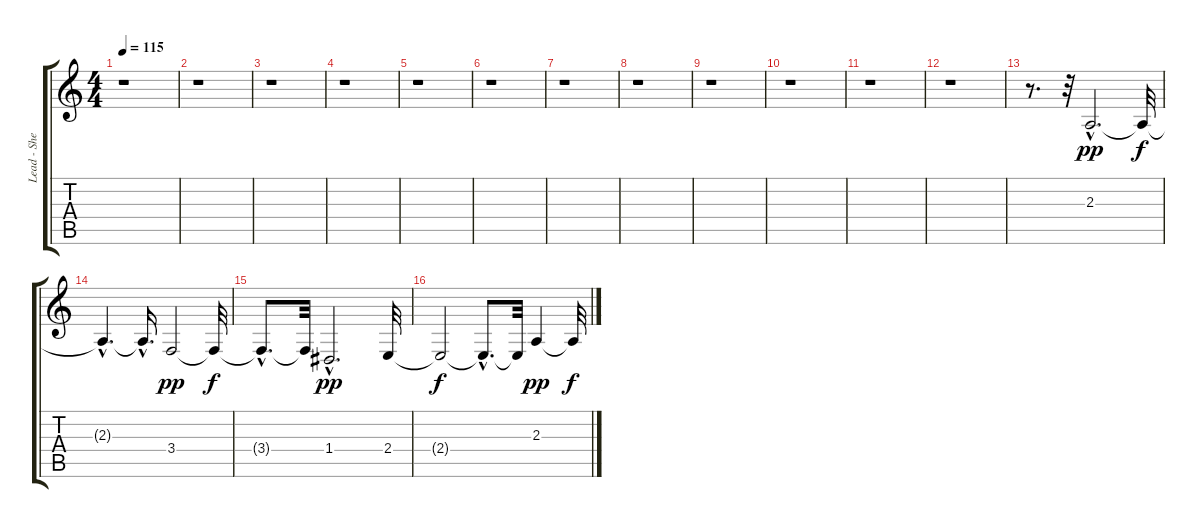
\track ("Lead - Sherinian" "Lead - She") {instrument lead2sawtooth}
\staff {score tabs}
\tuning (E4 B3 G3 D3 A2 E2) {hide}
\ts (4 4)
\tempo 115
\clef g2
\ks c
r.1{dy f} |
r.1 |
r.1 |
r.1 |
r.1 |
r.1 |
r.1 |
r.1 |
r.1 |
r.1 |
r.1 |
r.1 |
r.8{d} r.32 2.3{hac}.2{d dy pp instrument lead1square} 2.3{t}.32{dy f} |
2.3{hac t}.4{d} 2.3{hac t}.16{d} 3.4.2{dy pp} 3.4{t}.32{dy f} |
3.4{hac t}.8{d} 3.4{t}.32 1.4{hac}.2{d dy pp} 2.4.32 |
2.4{t}.2{dy f} 2.4{hac t}.8{d} 2.4{t}.32 2.3.4{dy pp} 2.3{t}.32{dy f}
